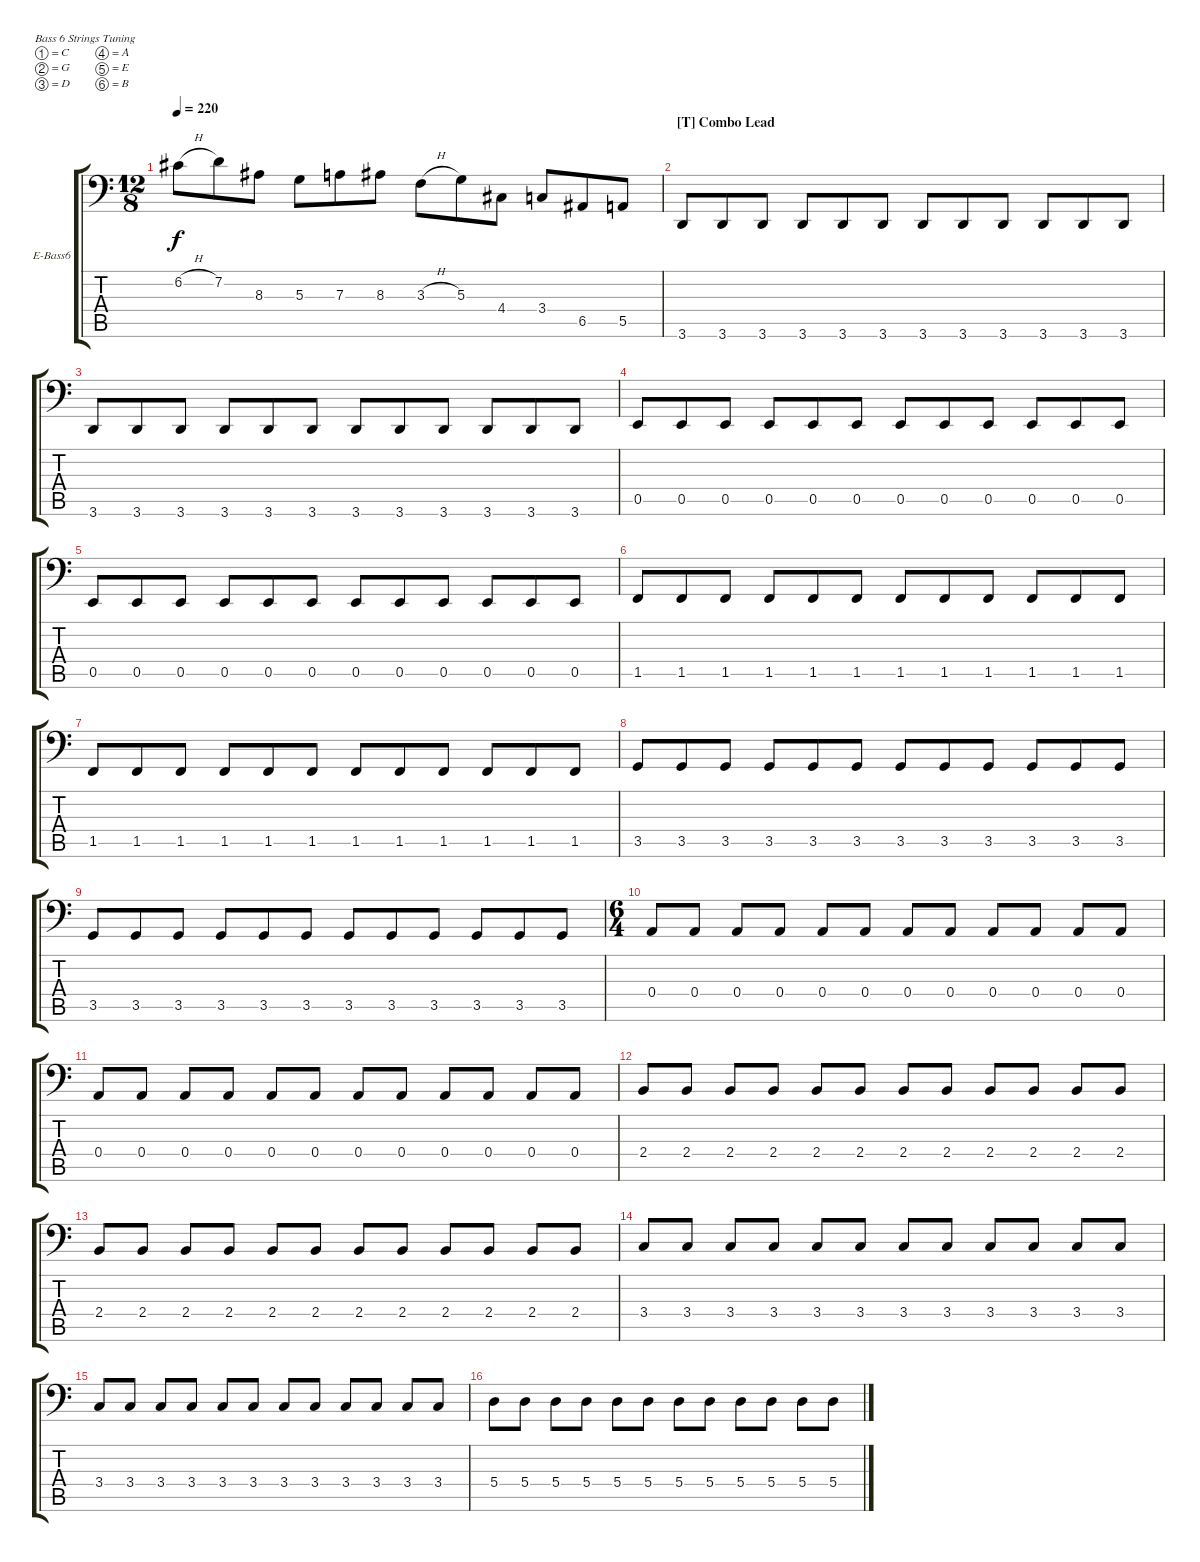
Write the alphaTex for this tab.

\defaultSystemsLayout 4
\bracketExtendMode groupsimilarinstruments
\firstSystemTrackNameOrientation horizontal
\otherSystemsTrackNameOrientation horizontal
\track ("Electric Bass" "E-Bass6") {instrument electricbassfinger}
\staff {score tabs}
\tuning (C3 G2 D2 A1 E1 B0)
\ts (12 8)
\tempo 220
\clef f4
\ks c
6.2{h}.8{dy f} 7.2.8 8.3.8 5.3.8 7.3.8 8.3.8 3.3{h}.8 5.3.8 4.4.8 3.4.8 6.5.8 5.5.8 |
\section ("T" "Combo Lead")
3.6.8 3.6.8 3.6.8 3.6.8 3.6.8 3.6.8 3.6.8 3.6.8 3.6.8 3.6.8 3.6.8 3.6.8 |
3.6.8 3.6.8 3.6.8 3.6.8 3.6.8 3.6.8 3.6.8 3.6.8 3.6.8 3.6.8 3.6.8 3.6.8 |
0.5.8 0.5.8 0.5.8 0.5.8 0.5.8 0.5.8 0.5.8 0.5.8 0.5.8 0.5.8 0.5.8 0.5.8 |
0.5.8 0.5.8 0.5.8 0.5.8 0.5.8 0.5.8 0.5.8 0.5.8 0.5.8 0.5.8 0.5.8 0.5.8 |
1.5.8 1.5.8 1.5.8 1.5.8 1.5.8 1.5.8 1.5.8 1.5.8 1.5.8 1.5.8 1.5.8 1.5.8 |
1.5.8 1.5.8 1.5.8 1.5.8 1.5.8 1.5.8 1.5.8 1.5.8 1.5.8 1.5.8 1.5.8 1.5.8 |
3.5.8 3.5.8 3.5.8 3.5.8 3.5.8 3.5.8 3.5.8 3.5.8 3.5.8 3.5.8 3.5.8 3.5.8 |
3.5.8 3.5.8 3.5.8 3.5.8 3.5.8 3.5.8 3.5.8 3.5.8 3.5.8 3.5.8 3.5.8 3.5.8 |
\ts (6 4)
0.4.8 0.4.8 0.4.8 0.4.8 0.4.8 0.4.8 0.4.8 0.4.8 0.4.8 0.4.8 0.4.8 0.4.8 |
0.4.8 0.4.8 0.4.8 0.4.8 0.4.8 0.4.8 0.4.8 0.4.8 0.4.8 0.4.8 0.4.8 0.4.8 |
2.4.8 2.4.8 2.4.8 2.4.8 2.4.8 2.4.8 2.4.8 2.4.8 2.4.8 2.4.8 2.4.8 2.4.8 |
2.4.8 2.4.8 2.4.8 2.4.8 2.4.8 2.4.8 2.4.8 2.4.8 2.4.8 2.4.8 2.4.8 2.4.8 |
3.4.8 3.4.8 3.4.8 3.4.8 3.4.8 3.4.8 3.4.8 3.4.8 3.4.8 3.4.8 3.4.8 3.4.8 |
3.4.8 3.4.8 3.4.8 3.4.8 3.4.8 3.4.8 3.4.8 3.4.8 3.4.8 3.4.8 3.4.8 3.4.8 |
5.4.8 5.4.8 5.4.8 5.4.8 5.4.8 5.4.8 5.4.8 5.4.8 5.4.8 5.4.8 5.4.8 5.4.8
